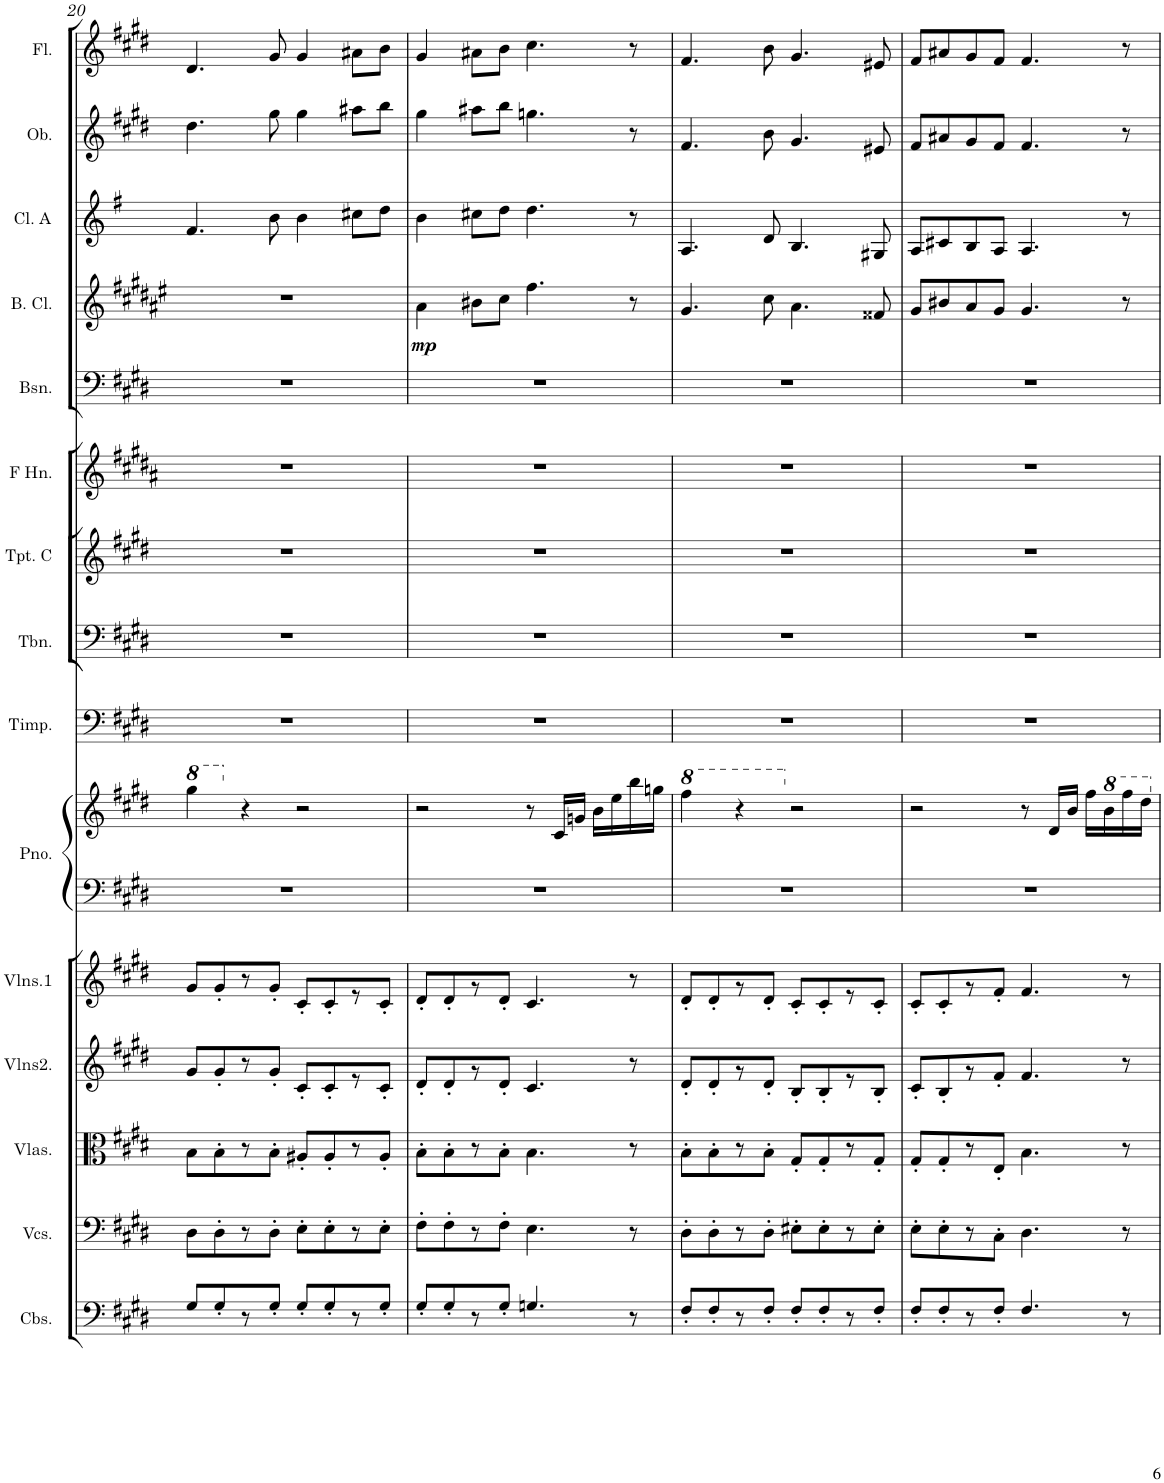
**kern	**kern	**kern	**kern	**kern	**kern	**kern	**kern	**kern	**kern	**kern	**kern	**kern	**dynam	**kern	**kern	**kern
*part15	*part14	*part13	*part12	*part11	*part10	*part10	*part9	*part8	*part7	*part6	*part5	*part4	*part4	*part3	*part2	*part1
*staff16	*staff15	*staff14	*staff13	*staff12	*staff11	*staff10	*staff9	*staff8	*staff7	*staff6	*staff5	*staff4	*staff4	*staff3	*staff2	*staff1
*I"Contrabass Section	*I"Violoncello Section	*I"Viola Section	*I"Violin Section2	*I"Violin Section1	*I"Grand Piano	*	*I"Timpani	*I"Trombone	*I"Trumpet C	*I"French Horn	*I"Bassoon	*I"Bass Clarinet	*	*I"Clarinet A	*I"Oboe	*I"Flute
*I'Cbs.	*I'Vcs.	*I'Vlas.	*I'Vlns2.	*I'Vlns.1	*I'Pno.	*	*I'Timp.	*I'Tbn.	*I'Tpt. C	*I'F Hn.	*I'Bsn.	*I'B. Cl.	*	*I'Cl. A	*I'Ob.	*I'Fl.
!!LO:PB:g=z
*clefF4	*clefF4	*clefC3	*clefG2	*clefG2	*clefF4	*clefG2	*clefF4	*clefF4	*clefG2	*clefG2	*clefF4	*clefG2	*	*clefG2	*clefG2	*clefG2
*Trd7c12	*	*	*	*	*	*	*	*	*Trd1c2	*Trd4c7	*	*Trd8c14	*	*Trd2c3	*	*
*k[f#c#g#d#]	*k[f#c#g#d#]	*k[f#c#g#d#]	*k[f#c#g#d#]	*k[f#c#g#d#]	*k[f#c#g#d#]	*k[f#c#g#d#]	*k[f#c#g#d#]	*k[f#c#g#d#]	*k[f#c#g#d#]	*k[f#c#g#d#a#]	*k[f#c#g#d#]	*k[f#c#g#d#a#e#]	*	*k[f#]	*k[f#c#g#d#]	*k[f#c#g#d#]
*E:	*E:	*E:	*E:	*E:	*E:	*E:	*E:	*E:	*	*	*E:	*	*	*	*E:	*E:
*M4/4	*M4/4	*M4/4	*M4/4	*M4/4	*M4/4	*M4/4	*M4/4	*M4/4	*M4/4	*M4/4	*M4/4	*M4/4	*	*M4/4	*M4/4	*M4/4
*	*	*	*	*	*	*8va	*	*	*	*	*	*	*	*	*	*
=20	=20	=20	=20	=20	=20	=20	=20	=20	=20	=20	=20	=20	=20	=20	=20	=20
8G#/L	8D#\L	8B\L	8g#/L	8g#/L	1r	4ggg#\	1r	1r	1r	1r	1r	1r	.	4.f#/	4.dd#\	4.d#/
8G#'/	8D#'\	8B'\	8g#'/	8g#'/	.	.	.	.	.	.	.	.	.	.	.	.
*	*	*	*	*	*	*X8va	*	*	*	*	*	*	*	*	*	*
8r	8r	8r	8r	8r	.	4r	.	.	.	.	.	.	.	.	.	.
8G#'/J	8D#'\J	8B'\J	8g#'/J	8g#'/J	.	.	.	.	.	.	.	.	.	8b\	8gg#\	8g#/
8G#'/L	8E'\L	8A#X'/L	8c#'/L	8c#'/L	.	2r	.	.	.	.	.	.	.	4b\	4gg#\	4g#/
8G#'/	8E'\	8A#'/	8c#'/	8c#'/	.	.	.	.	.	.	.	.	.	.	.	.
8r	8r	8r	8r	8r	.	.	.	.	.	.	.	.	.	8cc#X\L	8aa#X\L	8a#X\L
8G#'/J	8E'\J	8A#'/J	8c#'/J	8c#'/J	.	.	.	.	.	.	.	.	.	8dd\J	8bb\J	8b\J
=21	=21	=21	=21	=21	=21	=21	=21	=21	=21	=21	=21	=21	=21	=21	=21	=21
!	!	!	!	!	!	!	!	!	!	!	!	!	!LO:DY:b	!	!	!
8G#'/L	8F#'\L	8B'\L	8d#'/L	8d#'/L	1r	2r	1r	1r	1r	1r	1r	4a#\	mp	4b\	4gg#\	4g#/
8G#'/	8F#'\	8B'\	8d#'/	8d#'/	.	.	.	.	.	.	.	.	.	.	.	.
8r	8r	8r	8r	8r	.	.	.	.	.	.	.	8b#X\L	.	8cc#X\L	8aa#X\L	8a#X\L
8G#'/J	8F#'\J	8B'\J	8d#'/J	8d#'/J	.	.	.	.	.	.	.	8cc#\J	.	8dd\J	8bb\J	8b\J
4.Gn/	4.E\	4.B\	4.c#/	4.c#/	.	8r	.	.	.	.	.	4.ff#\	.	4.dd\	4.ggn\	4.cc#\
.	.	.	.	.	.	16c#/LL	.	.	.	.	.	.	.	.	.	.
.	.	.	.	.	.	16gn/JJ	.	.	.	.	.	.	.	.	.	.
.	.	.	.	.	.	16b\LL	.	.	.	.	.	.	.	.	.	.
.	.	.	.	.	.	16ee\	.	.	.	.	.	.	.	.	.	.
8r	8r	8r	8r	8r	.	16bb\	.	.	.	.	.	8r	.	8r	8r	8r
.	.	.	.	.	.	16ggn\JJ	.	.	.	.	.	.	.	.	.	.
=22	=22	=22	=22	=22	=22	=22	=22	=22	=22	=22	=22	=22	=22	=22	=22	=22
*	*	*	*	*	*	*8va	*	*	*	*	*	*	*	*	*	*
8F#'/L	8D#'\L	8B'\L	8d#'/L	8d#'/L	1r	4fff#\	1r	1r	1r	1r	1r	4.g#/	.	4.A/	4.f#/	4.f#/
8F#'/	8D#'\	8B'\	8d#'/	8d#'/	.	.	.	.	.	.	.	.	.	.	.	.
8r	8r	8r	8r	8r	.	4r	.	.	.	.	.	.	.	.	.	.
8F#'/J	8D#'\J	8B'\J	8d#'/J	8d#'/J	.	.	.	.	.	.	.	8cc#\	.	8d/	8b\	8b\
*	*	*	*	*	*	*X8va	*	*	*	*	*	*	*	*	*	*
8F#'/L	8E#X'\L	8G#'/L	8B'/L	8c#'/L	.	2r	.	.	.	.	.	4.a#\	.	4.B/	4.g#/	4.g#/
8F#'/	8E#'\	8G#'/	8B'/	8c#'/	.	.	.	.	.	.	.	.	.	.	.	.
8r	8r	8r	8r	8r	.	.	.	.	.	.	.	.	.	.	.	.
8F#'/J	8E#'\J	8G#'/J	8B'/J	8c#'/J	.	.	.	.	.	.	.	8f##X/	.	8G#X/	8e#X/	8e#X/
=23	=23	=23	=23	=23	=23	=23	=23	=23	=23	=23	=23	=23	=23	=23	=23	=23
8F#'/L	8E'\L	8G#'/L	8c#'/L	8c#'/L	1r	2r	1r	1r	1r	1r	1r	8g#/L	.	8A/L	8f#/L	8f#/L
8F#'/	8E'\	8G#'/	8B'/	8c#'/	.	.	.	.	.	.	.	8b#X/	.	8c#X/	8a#X/	8a#X/
8r	8r	8r	8r	8r	.	.	.	.	.	.	.	8a#/	.	8B/	8g#/	8g#/
8F#'/J	8C#'\J	8E'/J	8f#'/J	8f#'/J	.	.	.	.	.	.	.	8g#/J	.	8A/J	8f#/J	8f#/J
4.F#/	4.D#\	4.B\	4.f#/	4.f#/	.	8r	.	.	.	.	.	4.g#/	.	4.A/	4.f#/	4.f#/
.	.	.	.	.	.	16d#/LL	.	.	.	.	.	.	.	.	.	.
.	.	.	.	.	.	16b/JJ	.	.	.	.	.	.	.	.	.	.
.	.	.	.	.	.	16ff#\LL	.	.	.	.	.	.	.	.	.	.
*	*	*	*	*	*	*8va	*	*	*	*	*	*	*	*	*	*
.	.	.	.	.	.	16bb\	.	.	.	.	.	.	.	.	.	.
8r	8r	8r	8r	8r	.	16fff#\	.	.	.	.	.	8r	.	8r	8r	8r
.	.	.	.	.	.	16ddd#\JJ	.	.	.	.	.	.	.	.	.	.
*	*	*	*	*	*	*X8va	*	*	*	*	*	*	*	*	*	*
=	=	=	=	=	=	=	=	=	=	=	=	=	=	=	=	=
*-	*-	*-	*-	*-	*-	*-	*-	*-	*-	*-	*-	*-	*-	*-	*-	*-
